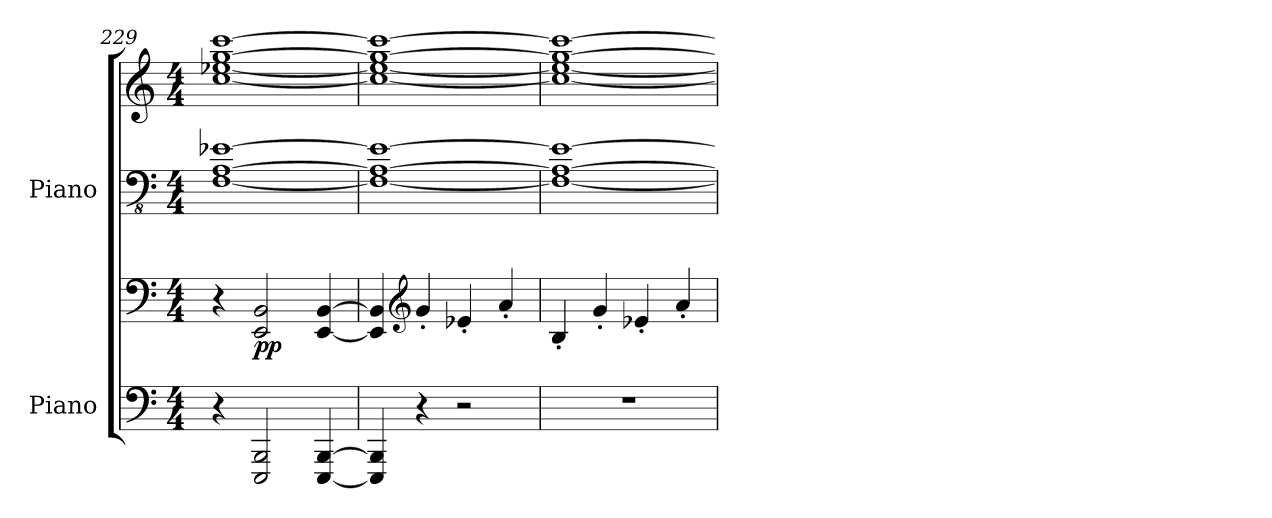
**kern	**kern	**dynam	**kern	**kern
*part2	*part2	*part2	*part1	*part1
*staff4	*staff3	*staff3/4	*staff2	*staff1
*I"Piano	*	*	*I"Piano	*
*I'Pno.	*	*	*I'Pno.	*
*clefF4	*clefF4	*	*clefFv4	*clefG2
*k[]	*k[]	*	*k[]	*k[]
*M4/4	*M4/4	*	*M4/4	*M4/4
=229	=229	=229	=229	=229
4r	4r	.	[1FF [1AA [1E-X	[1cc [1ee-X [1gg [1ccc
!	!	!LO:DY:b	!	!
2EEE/ 2BBB/	2EE/ 2BB/	pp	.	.
[4EEE/ [4BBB/	[4EE/ [4BB/	.	.	.
!!LO:LB:g=z
=230	=230	=230	=230	=230
4EEE/] 4BBB/]	4EE/] 4BB/]	.	1FF_ 1AA_ 1E-_	1cc_ 1ee-_ 1gg_ 1ccc_
*	*clefG2	*	*	*
4r	4g'/	.	.	.
2r	4e-X'/	.	.	.
.	4a'/	.	.	.
=231	=231	=231	=231	=231
1r	4B'/	.	1FF_ 1AA_ 1E-_	1cc_ 1ee-_ 1gg_ 1ccc_
.	4g'/	.	.	.
.	4e-X'/	.	.	.
.	4a'/	.	.	.
=	=	=	=	=
*-	*-	*-	*-	*-
